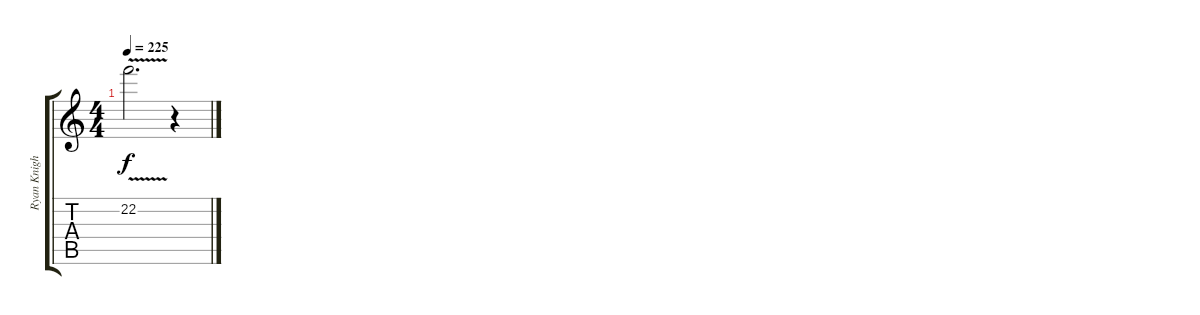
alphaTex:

\track ("Ryan Knight (Harmony)" "Ryan Knigh") {instrument distortionguitar}
\staff {score tabs}
\tuning (C4 G3 Eb3 Bb2 F2 C2) {hide}
\ts (4 4)
\tempo 225
\clef g2
\ks c
22.2{v}.2{d dy f} r.4
